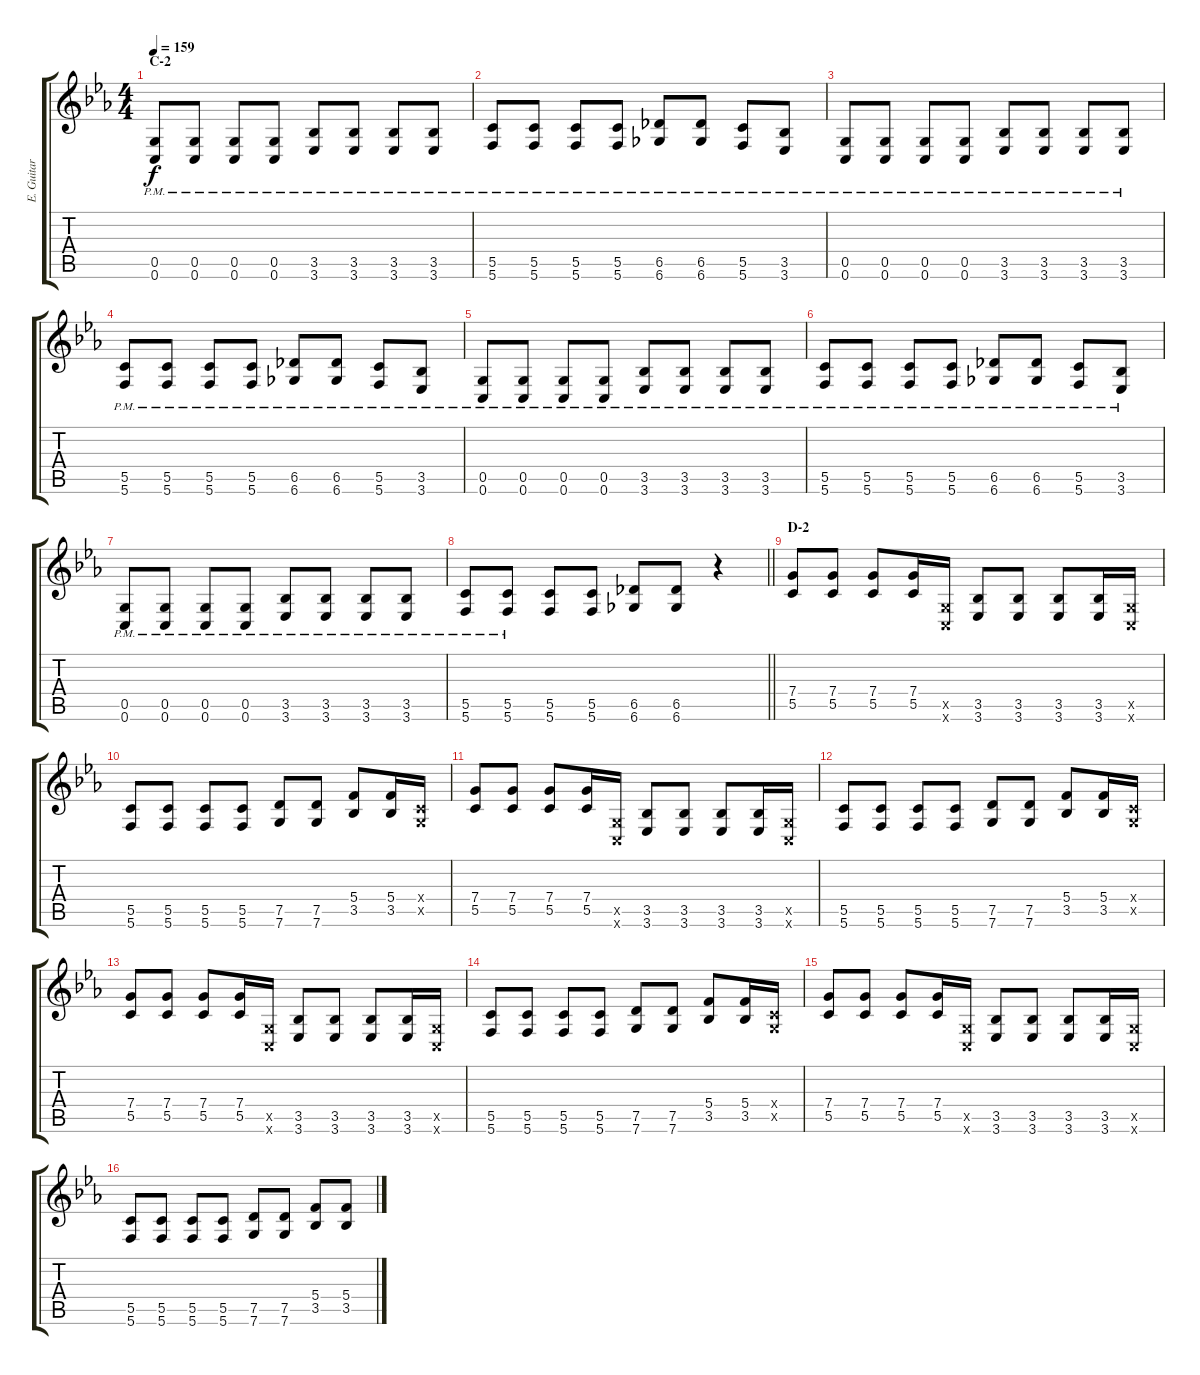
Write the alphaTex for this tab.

\track ("E. Guitar II" "E. Guitar ") {instrument overdrivenguitar}
\staff {score tabs}
\tuning (D4 A3 F3 C3 G2 C2) {hide}
\ts (4 4)
\section ("" "C-2")
\tempo 159
\clef g2
\ks eb
(0.5{pm} 0.6{pm}).8{dy f} (0.5{pm} 0.6{pm}).8 (0.5{pm} 0.6{pm}).8 (0.5{pm} 0.6{pm}).8 (3.5{pm} 3.6{pm}).8 (3.5{pm} 3.6{pm}).8 (3.5{pm} 3.6{pm}).8 (3.5{pm} 3.6{pm}).8 |
(5.5{pm} 5.6{pm}).8 (5.5{pm} 5.6{pm}).8 (5.5{pm} 5.6{pm}).8 (5.5{pm} 5.6{pm}).8 (6.5{pm} 6.6{pm}).8 (6.5{pm} 6.6{pm}).8 (5.5{pm} 5.6{pm}).8 (3.5{pm} 3.6{pm}).8 |
(0.5{pm} 0.6{pm}).8 (0.5{pm} 0.6{pm}).8 (0.5{pm} 0.6{pm}).8 (0.5{pm} 0.6{pm}).8 (3.5{pm} 3.6{pm}).8 (3.5{pm} 3.6{pm}).8 (3.5{pm} 3.6{pm}).8 (3.5{pm} 3.6{pm}).8 |
(5.5{pm} 5.6{pm}).8 (5.5{pm} 5.6{pm}).8 (5.5{pm} 5.6{pm}).8 (5.5{pm} 5.6{pm}).8 (6.5{pm} 6.6{pm}).8 (6.5{pm} 6.6{pm}).8 (5.5{pm} 5.6{pm}).8 (3.5{pm} 3.6{pm}).8 |
(0.5{pm} 0.6{pm}).8 (0.5{pm} 0.6{pm}).8 (0.5{pm} 0.6{pm}).8 (0.5{pm} 0.6{pm}).8 (3.5{pm} 3.6{pm}).8 (3.5{pm} 3.6{pm}).8 (3.5{pm} 3.6{pm}).8 (3.5{pm} 3.6{pm}).8 |
(5.5{pm} 5.6{pm}).8 (5.5{pm} 5.6{pm}).8 (5.5{pm} 5.6{pm}).8 (5.5{pm} 5.6{pm}).8 (6.5{pm} 6.6{pm}).8 (6.5{pm} 6.6{pm}).8 (5.5{pm} 5.6{pm}).8 (3.5{pm} 3.6{pm}).8 |
(0.5{pm} 0.6{pm}).8 (0.5{pm} 0.6{pm}).8 (0.5{pm} 0.6{pm}).8 (0.5{pm} 0.6{pm}).8 (3.5{pm} 3.6{pm}).8 (3.5{pm} 3.6{pm}).8 (3.5{pm} 3.6{pm}).8 (3.5{pm} 3.6{pm}).8 |
\barLineRight lightlight
(5.5{pm} 5.6{pm}).8 (5.5{pm} 5.6{pm}).8 (5.5 5.6).8 (5.5 5.6).8 (6.5 6.6).8 (6.5 6.6).8 r.4 |
\section ("" "D-2")
(7.4 5.5).8 (7.4 5.5).8 (7.4 5.5).8 (7.4 5.5).16 (0.5{x} 0.6{x}).16 (3.5 3.6).8 (3.5 3.6).8 (3.5 3.6).8 (3.5 3.6).16 (0.5{x} 0.6{x}).16 |
(5.5 5.6).8 (5.5 5.6).8 (5.5 5.6).8 (5.5 5.6).8 (7.5 7.6).8 (7.5 7.6).8 (5.4 3.5).8 (5.4 3.5).16 (0.4{x} 0.5{x}).16 |
(7.4 5.5).8 (7.4 5.5).8 (7.4 5.5).8 (7.4 5.5).16 (0.5{x} 0.6{x}).16 (3.5 3.6).8 (3.5 3.6).8 (3.5 3.6).8 (3.5 3.6).16 (0.5{x} 0.6{x}).16 |
(5.5 5.6).8 (5.5 5.6).8 (5.5 5.6).8 (5.5 5.6).8 (7.5 7.6).8 (7.5 7.6).8 (5.4 3.5).8 (5.4 3.5).16 (0.4{x} 0.5{x}).16 |
(7.4 5.5).8 (7.4 5.5).8 (7.4 5.5).8 (7.4 5.5).16 (0.5{x} 0.6{x}).16 (3.5 3.6).8 (3.5 3.6).8 (3.5 3.6).8 (3.5 3.6).16 (0.5{x} 0.6{x}).16 |
(5.5 5.6).8 (5.5 5.6).8 (5.5 5.6).8 (5.5 5.6).8 (7.5 7.6).8 (7.5 7.6).8 (5.4 3.5).8 (5.4 3.5).16 (0.4{x} 0.5{x}).16 |
(7.4 5.5).8 (7.4 5.5).8 (7.4 5.5).8 (7.4 5.5).16 (0.5{x} 0.6{x}).16 (3.5 3.6).8 (3.5 3.6).8 (3.5 3.6).8 (3.5 3.6).16 (0.5{x} 0.6{x}).16 |
(5.5 5.6).8 (5.5 5.6).8 (5.5 5.6).8 (5.5 5.6).8 (7.5 7.6).8 (7.5 7.6).8 (5.4 3.5).8 (5.4 3.5).8
